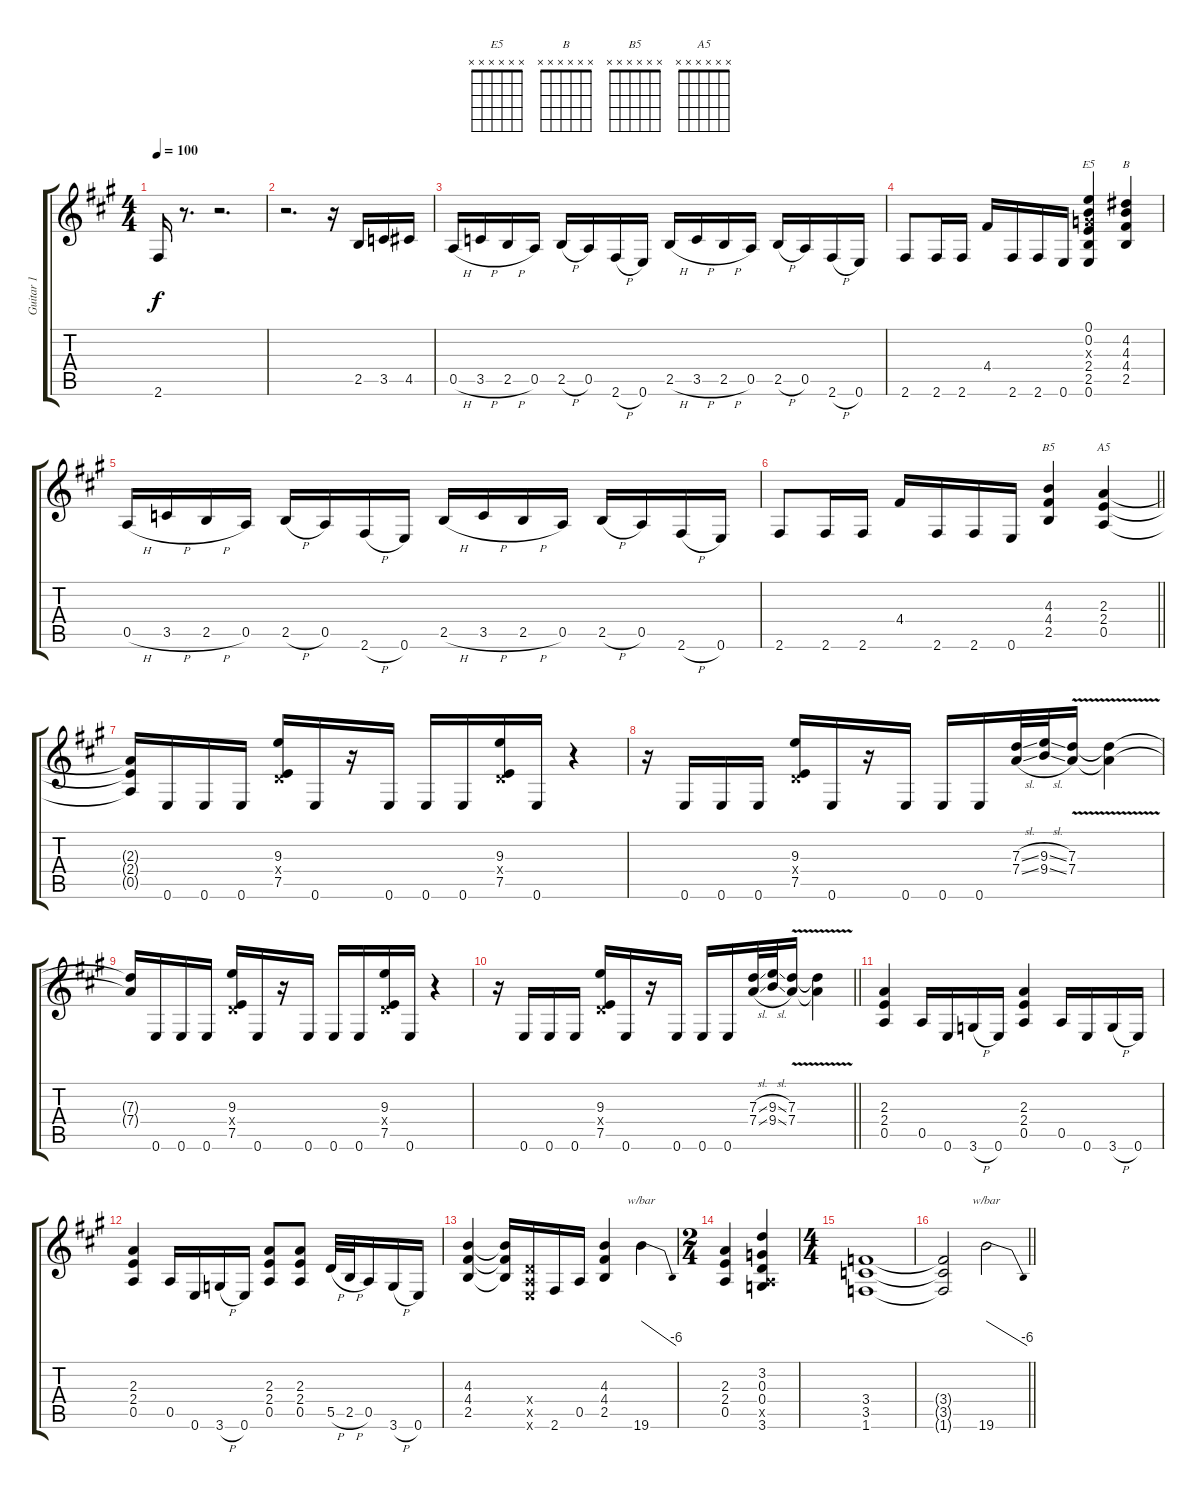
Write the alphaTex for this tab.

\track ("Guitar 1" "Guitar 1") {instrument distortionguitar}
\staff {score tabs}
\tuning (E4 B3 G3 D3 A2 E2) {hide}
\chord ("E5" x x x x x x)
\chord ("B" x x x x x x)
\chord ("B5" x x x x x x)
\chord ("A5" x x x x x x)
\ts (4 4)
\tempo 100
\clef g2
\ks f#minor
2.6{t}.16{dy f} r.8{d} r.2{d} |
r.2{d} r.16 2.5.16 3.5.16 4.5.16 |
0.5{h}.16 3.5{h}.16 2.5{h}.16 0.5.16 2.5{h}.16 0.5.16 2.6{h}.16 0.6.16 2.5{h}.16 3.5{h}.16 2.5{h}.16 0.5.16 2.5{h}.16 0.5.16 2.6{h}.16 0.6.16 |
2.6.8 2.6.16 2.6.16 4.4.16 2.6.16 2.6.16 0.6.16 (0.1 0.2 0.3{x} 2.4 2.5 0.6).4{ch "E5"} (4.2 4.3 4.4 2.5).4{ch "B"} |
0.5{h}.16 3.5{h}.16 2.5{h}.16 0.5.16 2.5{h}.16 0.5.16 2.6{h}.16 0.6.16 2.5{h}.16 3.5{h}.16 2.5{h}.16 0.5.16 2.5{h}.16 0.5.16 2.6{h}.16 0.6.16 |
\barLineRight lightlight
2.6.8 2.6.16 2.6.16 4.4.16 2.6.16 2.6.16 0.6.16 (4.3 4.4 2.5).4{ch "B5"} (2.3 2.4 0.5).4{ch "A5"} |
(2.3{t} 2.4{t} 0.5{t}).16 0.6.16 0.6.16 0.6.16 (9.3 0.4{x} 7.5).16 0.6.16 r.16 0.6.16 0.6.16 0.6.16 (9.3 0.4{x} 7.5).16 0.6.16 r.4 |
r.16 0.6.16 0.6.16 0.6.16 (9.3 0.4{x} 7.5).16 0.6.16 r.16 0.6.16 0.6.16 0.6.16 (7.3{sl} 7.4{sl}).32 (9.3{sl} 9.4{sl}).32 (7.3{v} 7.4{v}).16 (7.3{t} 7.4{t}).4 |
(7.3{t} 7.4{t}).16 0.6.16 0.6.16 0.6.16 (9.3 0.4{x} 7.5).16 0.6.16 r.16 0.6.16 0.6.16 0.6.16 (9.3 0.4{x} 7.5).16 0.6.16 r.4 |
\barLineRight lightlight
r.16 0.6.16 0.6.16 0.6.16 (9.3 0.4{x} 7.5).16 0.6.16 r.16 0.6.16 0.6.16 0.6.16 (7.3{sl} 7.4{sl}).32 (9.3{sl} 9.4{sl}).32 (7.3{v} 7.4{v}).16 (7.3{t} 7.4{t}).4 |
(2.3 2.4 0.5).4 0.5.16 0.6.16 3.6{h}.16 0.6.16 (2.3 2.4 0.5).4 0.5.16 0.6.16 3.6{h}.16 0.6.16 |
(2.3 2.4 0.5).4 0.5.16 0.6.16 3.6{h}.16 0.6.16 (2.3 2.4 0.5).8 (2.3 2.4 0.5).8 5.5{h}.32 2.5{h}.32 0.5.16 3.6{h}.16 0.6.16 |
(4.3 4.4 2.5).4 (4.3{t} 4.4{t} 2.5{t}).16 (0.4{x} 0.5{x} 0.6{x}).16 2.6.16 0.5.16 (4.3 4.4 2.5).4 19.6.4{tbe (dive default 0 0 60 -24)} |
\ts (2 4)
(2.3 2.4 0.5).4 (3.2 0.3 0.4 0.5{x} 3.6).4 |
\ts (4 4)
(3.4 3.5 1.6).1 |
\barLineRight lightlight
(3.4{t} 3.5{t} 1.6{t}).2 19.6.2{tbe (dive default 0 0 60 -24)}
